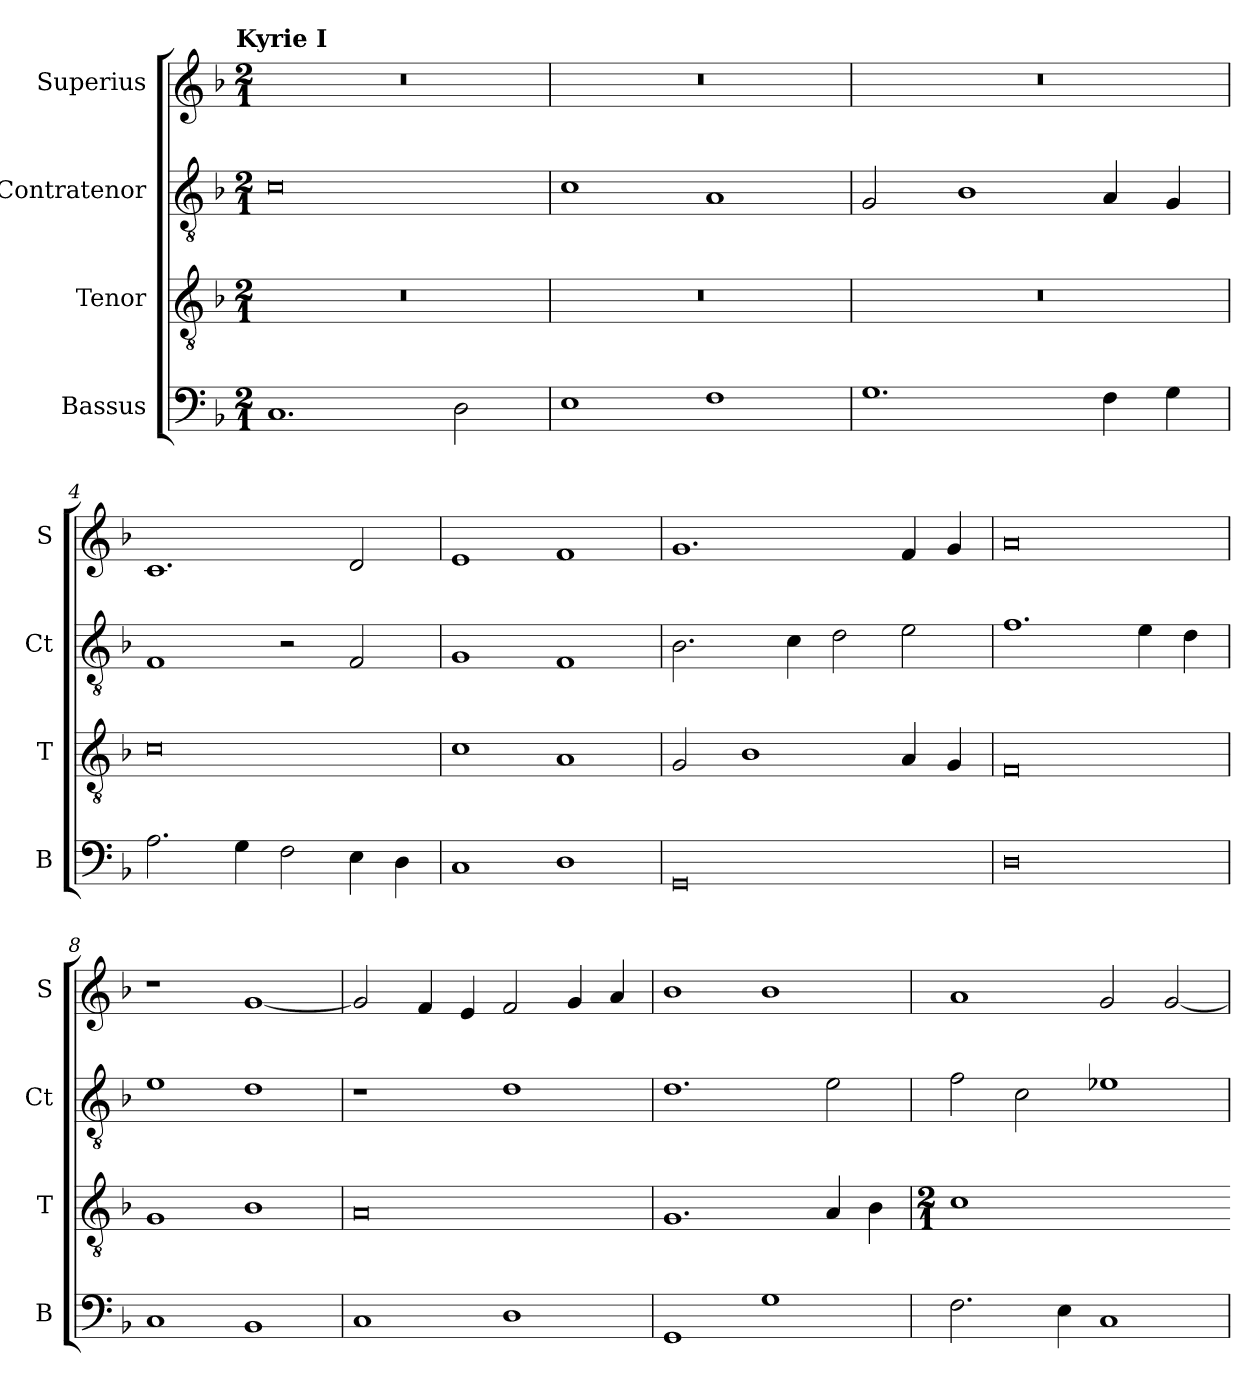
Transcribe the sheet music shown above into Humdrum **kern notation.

**kern	**kern	**kern	**kern
*part4	*part3	*part2	*part1
*staff4	*staff3	*staff2	*staff1
*I"Bassus	*I"Tenor	*I"Contratenor	*I"Superius
*I'B	*I'T	*I'Ct	*I'S
*clefF4	*clefGv2	*clefGv2	*clefG2
*k[b-]	*k[b-]	*k[b-]	*k[b-]
*d:	*d:	*d:	*d:
!!LO:TX:omd:t=Kyrie I
*M2/1	*M2/1	*M2/1	*M2/1
=1	=1	=1	=1
1.C	0r	0c	0r
2D	.	.	.
=2	=2	=2	=2
1E	0r	1c	0r
1F	.	1A	.
=3	=3	=3	=3
1.G	0r	2G	0r
.	.	1B-	.
4F	.	4A	.
4G	.	4G	.
=4	=4	=4	=4
2.A	0c	1F	1.c
4G	.	.	.
2F	.	2r	.
4E	.	2F	2d
4D	.	.	.
=5	=5	=5	=5
1C	1c	1G	1e
1D	1A	1F	1f
=6	=6	=6	=6
0GG	2G	2.B-	1.g
.	1B-	.	.
.	.	4c	.
.	.	2d	.
.	4A	2e	4f
.	4G	.	4g
=7	=7	=7	=7
0D	0F	1.f	0a
.	.	4e	.
.	.	4d	.
=8	=8	=8	=8
1C	1G	1e	1r
1BB-	1B-	1d	[1g
=9	=9	=9	=9
1C	0A	1r	2g]
.	.	.	4f
.	.	.	4e
1D	.	1d	2f
.	.	.	4g
.	.	.	4a
=10	=10	=10	=10
1GG	1.G	1.d	1b-
1G	.	.	1b-
.	4A	2e	.
.	4B-	.	.
=11	=11	=11	=11
*	*M2/1	*	*
!	!LO:N:vis=1	!	!
2.F	0c	2f	1a
.	.	2c	.
4E	.	.	.
1C	.	1e-X	2g
.	.	.	[2g
=	=-	=	=
*-	*-	*-	*-
